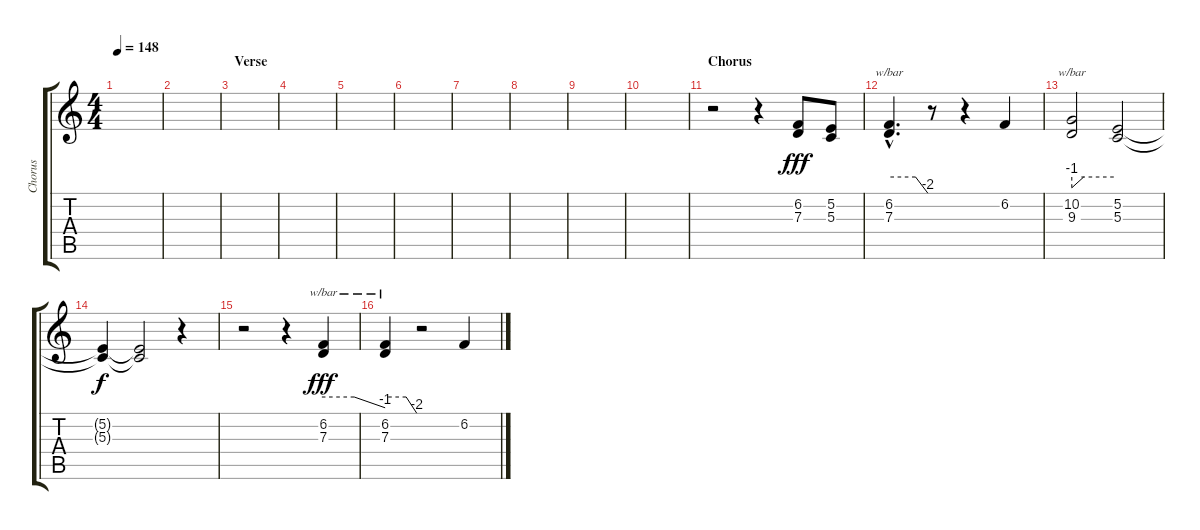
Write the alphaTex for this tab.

\track ("Chorus" "Chorus") {instrument lead6voice}
\staff {score tabs}
\tuning (E4 B3 G3 D3 A2 E2) {hide}
\ts (4 4)
\tempo 148
\clef g2
\ks c
|
|
\section ("" "Verse")
|
|
|
|
|
|
|
|
\section ("" "Chorus")
r.2 r.4 (6.2 7.3).8{dy fff} (5.2 5.3).8 |
(6.2{hac} 7.3{hac}).4{d tbe (custom default 0 0 41 0 60 -8)} r.8 r.4 6.2.4 |
(10.2 9.3).2{tbe (custom default 0 -4 17 0 60 0)} (5.2 5.3).2 |
(5.2{t} 5.3{t}).4{dy f} (5.2{t} 5.3{t}).2 r.4 |
r.2 r.4 (6.2 7.3).4{tbe (custom default 0 0 30 0 60 -4) dy fff} |
(6.2 7.3).4{tbe (custom default 0 0 40 0 60 -8)} r.2 6.2.4
